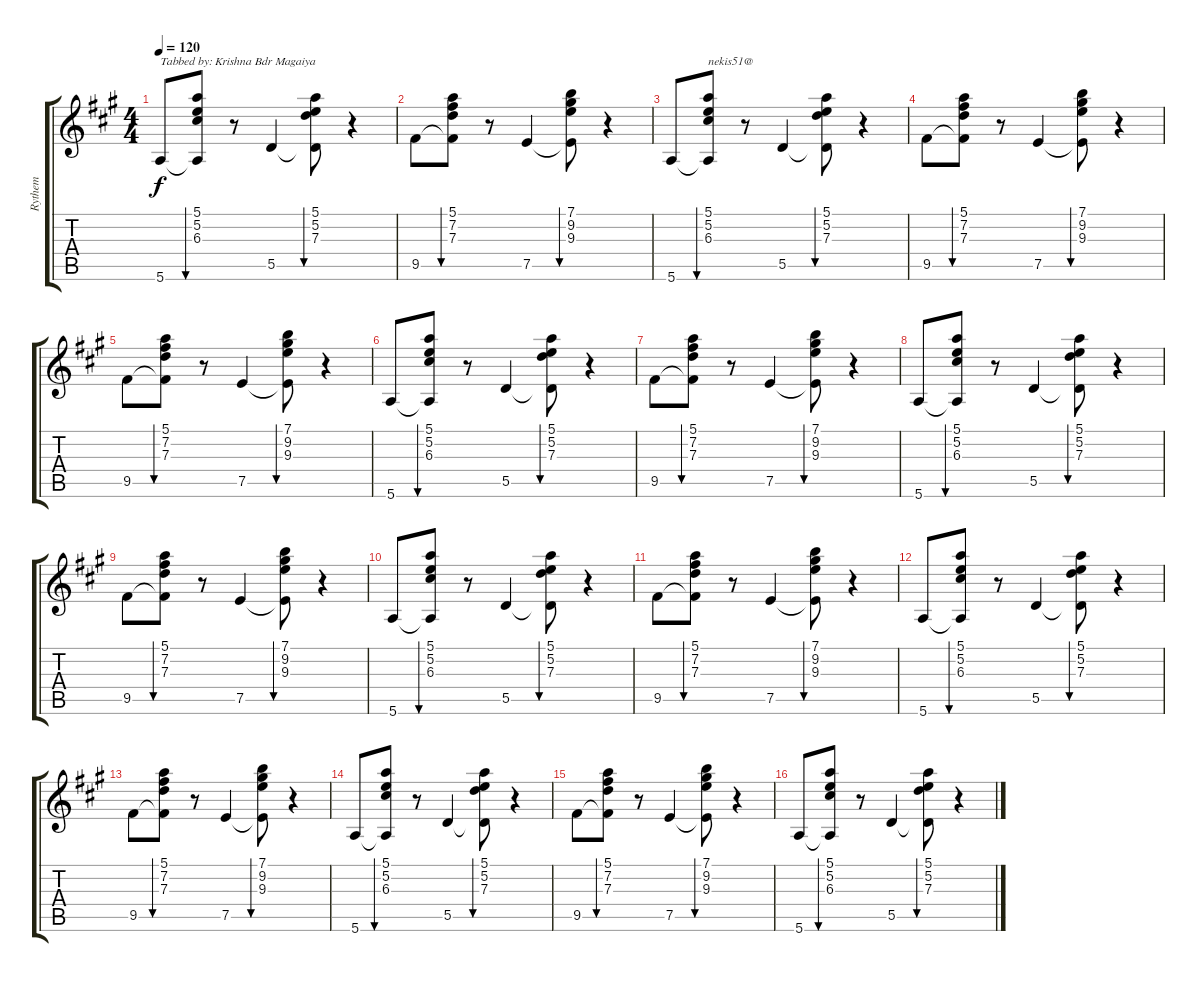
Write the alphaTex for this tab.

\track ("Rythem" "Rythem") {instrument acousticguitarnylon}
\staff {score tabs}
\tuning (E4 B3 G3 D3 A2 E2) {hide}
\ts (4 4)
\tempo 120
\clef g2
\ks a
5.6.8{txt "Tabbed by: Krishna Bdr Magaiya" dy f instrument acousticguitarnylon} (5.1 5.2 6.3 5.6{t}).8{bu 60} r.8 5.5.4 (5.1 5.2 7.3 5.5{t}).8{bu 30} r.4 |
9.5.8 (5.1 7.2 7.3 9.5{t}).8{bu 60} r.8 7.5.4 (7.1 9.2 9.3 7.5{t}).8{bu 60} r.4 |
5.6.8 (5.1 5.2 6.3 5.6{t}).8{bu 30 txt "nekis51@"} r.8 5.5.4 (5.1 5.2 7.3 5.5{t}).8{bu 30} r.4 |
9.5.8 (5.1 7.2 7.3 9.5{t}).8{bu 60} r.8 7.5.4 (7.1 9.2 9.3 7.5{t}).8{bu 60} r.4 |
9.5.8 (5.1 7.2 7.3 9.5{t}).8{bu 60} r.8 7.5.4 (7.1 9.2 9.3 7.5{t}).8{bu 60} r.4 |
5.6.8 (5.1 5.2 6.3 5.6{t}).8{bu 30} r.8 5.5.4 (5.1 5.2 7.3 5.5{t}).8{bu 30} r.4 |
9.5.8 (5.1 7.2 7.3 9.5{t}).8{bu 60} r.8 7.5.4 (7.1 9.2 9.3 7.5{t}).8{bu 60} r.4 |
5.6.8 (5.1 5.2 6.3 5.6{t}).8{bu 30} r.8 5.5.4 (5.1 5.2 7.3 5.5{t}).8{bu 30} r.4 |
9.5.8 (5.1 7.2 7.3 9.5{t}).8{bu 60} r.8 7.5.4 (7.1 9.2 9.3 7.5{t}).8{bu 60} r.4 |
5.6.8 (5.1 5.2 6.3 5.6{t}).8{bu 30} r.8 5.5.4 (5.1 5.2 7.3 5.5{t}).8{bu 30} r.4 |
9.5.8 (5.1 7.2 7.3 9.5{t}).8{bu 60} r.8 7.5.4 (7.1 9.2 9.3 7.5{t}).8{bu 60} r.4 |
5.6.8 (5.1 5.2 6.3 5.6{t}).8{bu 30} r.8 5.5.4 (5.1 5.2 7.3 5.5{t}).8{bu 30} r.4 |
9.5.8 (5.1 7.2 7.3 9.5{t}).8{bu 60} r.8 7.5.4 (7.1 9.2 9.3 7.5{t}).8{bu 60} r.4 |
5.6.8 (5.1 5.2 6.3 5.6{t}).8{bu 30} r.8 5.5.4 (5.1 5.2 7.3 5.5{t}).8{bu 30} r.4 |
9.5.8 (5.1 7.2 7.3 9.5{t}).8{bu 60} r.8 7.5.4 (7.1 9.2 9.3 7.5{t}).8{bu 60} r.4 |
5.6.8 (5.1 5.2 6.3 5.6{t}).8{bu 30} r.8 5.5.4 (5.1 5.2 7.3 5.5{t}).8{bu 30} r.4
